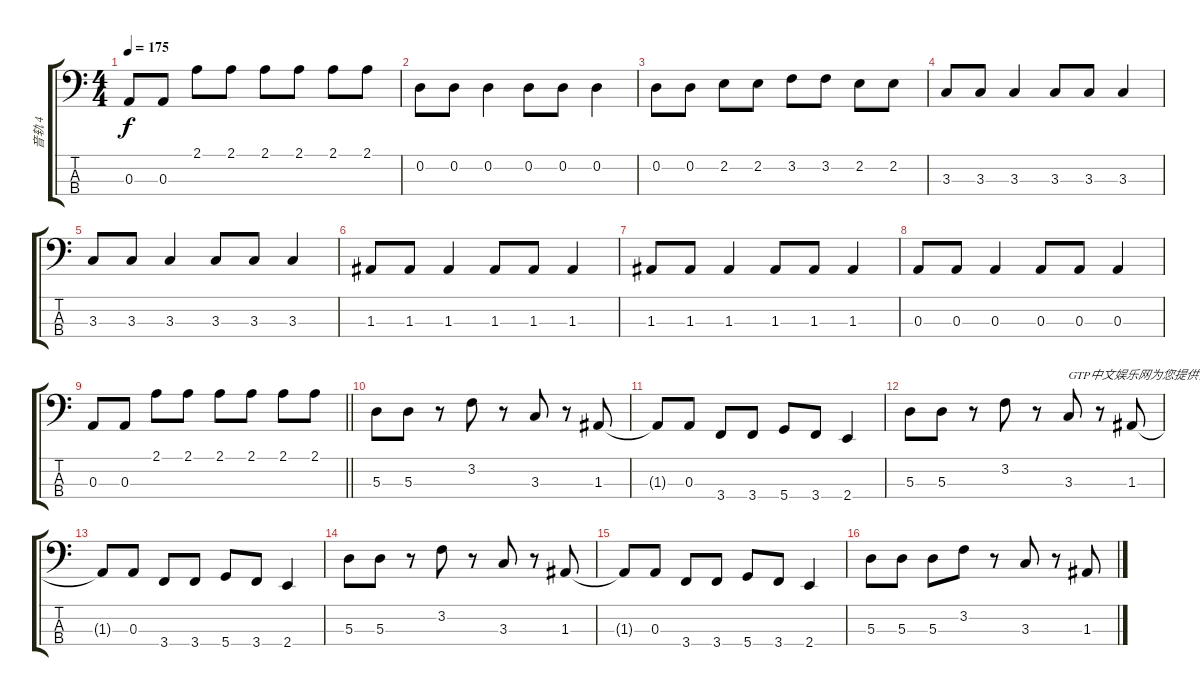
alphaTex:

\track ("音轨 4" "音轨 4") {instrument electricbassfinger}
\staff {score tabs}
\tuning (G2 D2 A1 D1) {hide}
\ts (4 4)
\tempo 175
\clef f4
\ks c
0.3.8{dy f} 0.3.8 2.1.8 2.1.8 2.1.8 2.1.8 2.1.8 2.1.8 |
0.2.8 0.2.8 0.2.4 0.2.8 0.2.8 0.2.4 |
0.2.8 0.2.8 2.2.8 2.2.8 3.2.8 3.2.8 2.2.8 2.2.8 |
3.3.8 3.3.8 3.3.4 3.3.8 3.3.8 3.3.4 |
3.3.8 3.3.8 3.3.4 3.3.8 3.3.8 3.3.4 |
1.3.8 1.3.8 1.3.4 1.3.8 1.3.8 1.3.4 |
1.3.8 1.3.8 1.3.4 1.3.8 1.3.8 1.3.4 |
0.3.8 0.3.8 0.3.4 0.3.8 0.3.8 0.3.4 |
\barLineRight lightlight
0.3.8 0.3.8 2.1.8 2.1.8 2.1.8 2.1.8 2.1.8 2.1.8 |
5.3.8 5.3.8 r.8 3.2.8 r.8 3.3.8 r.8 1.3.8 |
1.3{t}.8 0.3.8 3.4.8 3.4.8 5.4.8 3.4.8 2.4.4 |
5.3.8 5.3.8 r.8 3.2.8 r.8 3.3.8{txt "GTP中文娱乐网为您提供优秀的谱子"} r.8 1.3.8 |
1.3{t}.8 0.3.8 3.4.8 3.4.8 5.4.8 3.4.8 2.4.4 |
5.3.8 5.3.8 r.8 3.2.8 r.8 3.3.8 r.8 1.3.8 |
1.3{t}.8 0.3.8 3.4.8 3.4.8 5.4.8 3.4.8 2.4.4 |
5.3.8 5.3.8 5.3.8 3.2.8 r.8 3.3.8 r.8 1.3.8
